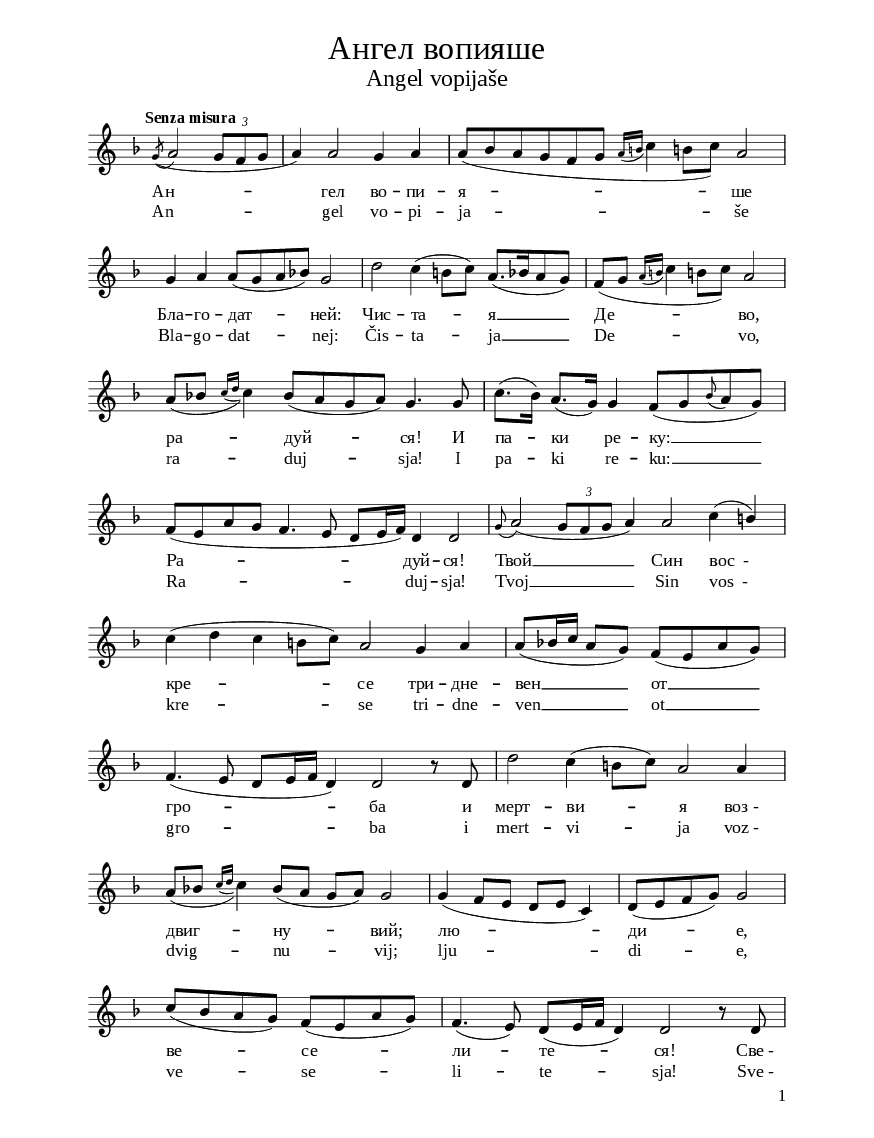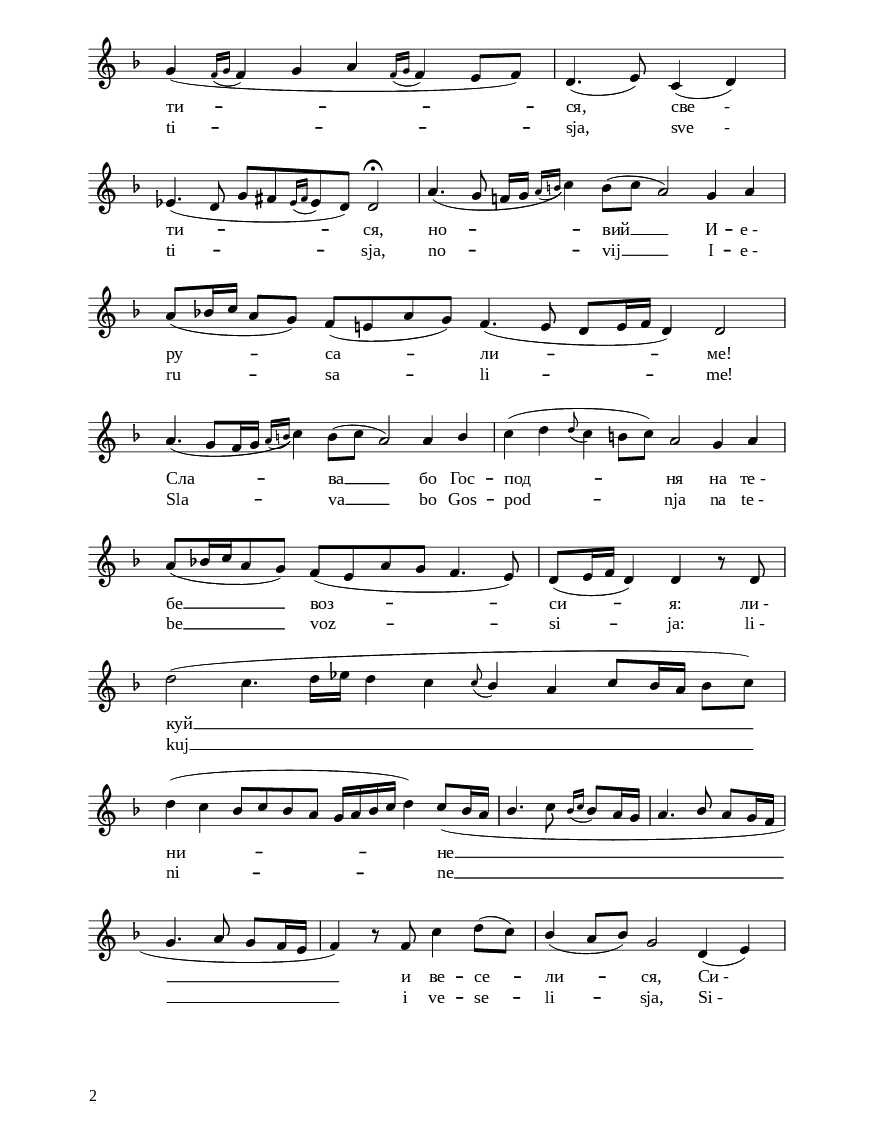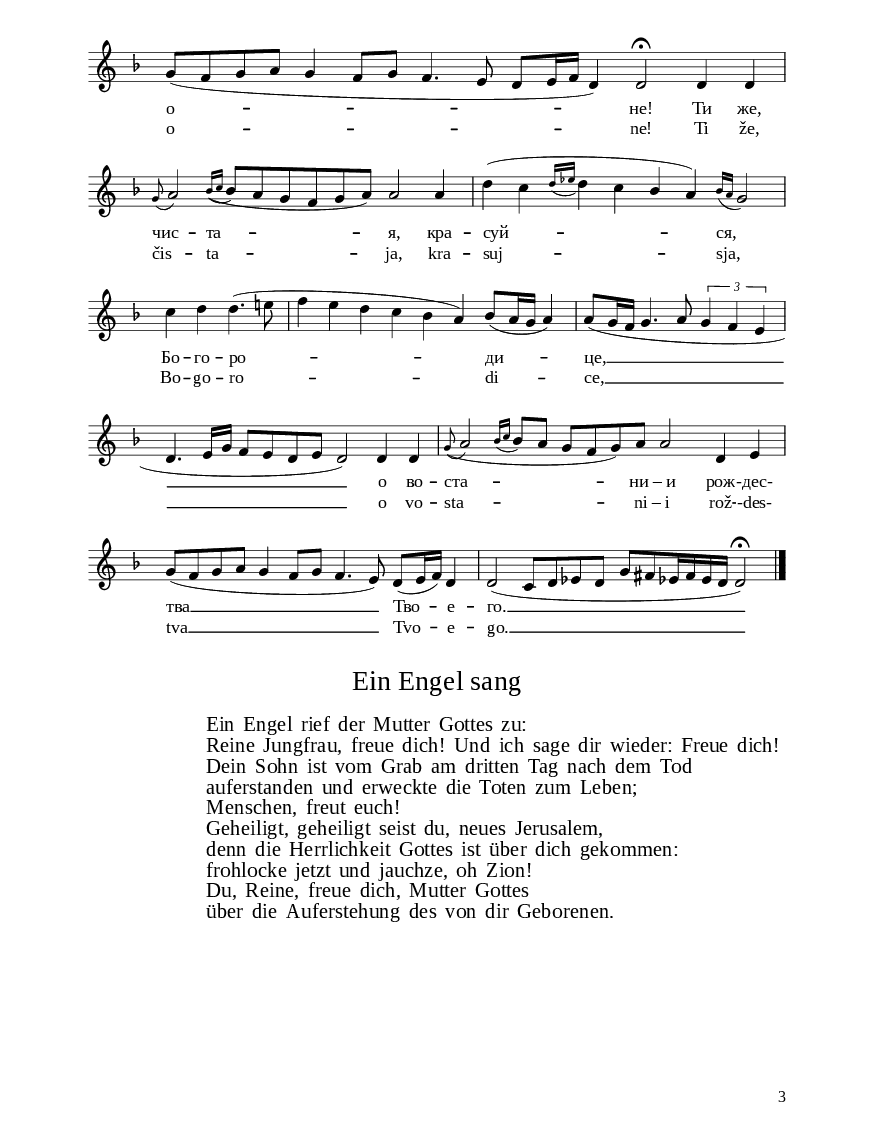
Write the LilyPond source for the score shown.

\version "2.24.1"

% include paper part and global functions
\include "include/globals.ily"

\bookpart {
  \label #'ref064
  \tocItem \markup "Ангел вопияше – Angel vopijaše"
  \include "include/bookpart-paper.ily"
  \score {
    \include "include/score-layout.ily"

    \new Voice \relative c' {
      \clef treble
      \key d \minor
      \tempo "Senza misura"
      \autoBeamOff
      \omit Score.TimeSignature
      \cadenzaOn % allows custom bar lines


      \acciaccatura g'8 (a2 \tuplet 3/2 { g8 [f g] } \bar "|"
      a4) a2 g4 a4 \bar "|"
      \slurDown a8( [bes a g f g] \acciaccatura { a16 [b] } c4 b!8 [c]) a2 \bar "|" \break

      \slurNeutral g4 a a8 ([g a bes]) g2 \bar "|"
      d'2 c4 (b8 [c]) a8. ([bes16 a8 g]) \bar "|"
      \slurDown f8([ g] \acciaccatura { a16 [b] } c4 b!8[ c]) a2 \bar "|"  \break

      a8( [bes] \acciaccatura { c16 [d] } c4) bes8( [a g a]) g4. g8 \bar "|"
      \slurNeutral c8.( [bes16]) a8.( [g16]) g4 f8( [g \appoggiatura bes a g]) \bar "|"  \break

      f8( [e a g] f4. e8 d [e16 f]) d4 d2 \bar "|"
      \appoggiatura g8  a2( \tuplet 3/2 { g8 [f g] } a4) a2 c4( \stemUp b) \bar "|"  \break

      \stemNeutral c4( d  c b!8 [c]) a2 g4 a \bar "|"
      \stemUp a8( [bes16 c] a8 [g]) f( [e a g]) \bar "|"  \break

      f4.( e8 d[ e16 f] d4) d2 r8 d \bar "|"
      \stemNeutral d'2 c4( b!8[ c]) a2 a4 \bar "|"  \break

      \slurDown a8([bes] \acciaccatura { c16 [d] } c4) bes8( [a] g [a]) g2 \bar "|"
      g4( f8 [e] d [e] c4) \bar "|"
      d8([ e f g]) g2 \bar "|"  \break

      c8([ bes a g]) f([ e a g]) \bar "|"
      f4.( e8) d([ e16 f] d4) d2 r8 d \bar "|"  \break
      \pageBreak

      g4( \acciaccatura { f16 [g] } f4 g a \acciaccatura { f16 [g] } f4 e8[  f]) \bar "|"
      d4.( e8) c4( d) \bar "|"  \break

      ees4.( d8 g8[ fis \acciaccatura { ees16 [fis] }  ees8 d]) d2\fermata \bar "|"
      a'4.( g8 f16[ g] \acciaccatura { a16 [b] } c4) \slurNeutral b8([ c] a2) g4 a4 \bar "|"  \break

      \stemUp a8([ bes16 c] a8  [g]) f8([ e a g]) f4.( e8 d[ e16 f] d4) d2 \bar "|"  \break

      \stemNeutral \slurDown a'4.( g8[ f16 g] \acciaccatura { a16 [b!] } c4) \slurNeutral b8([ c]  a2)  a4 \stemUp b \bar "|"
      \stemNeutral c4( d \appoggiatura d8 c4 b!8[ c]) a2 g4 a \bar "|"  \break

      a8([ bes16 c a8 g]) f([ e a g] f4. e8) \bar "|"
      d8([ e16 f] d4) d r8 d \bar "|"  \break

      d'2( c4. d16[ ees] d4 c \appoggiatura c8 \stemUp bes4 a c8[ bes16 a]  \stemNeutral bes8[ c]) \bar "|"  \break

      d4( c \stemUp bes8[ c bes a] g16[ a bes c] \stemNeutral d4) \stemUp \slurDown c8([ bes16 a] \bar "|" \noBreak
      bes4. \stemNeutral c8 \acciaccatura { bes16 [c] } \stemUp bes8[ a16 g]  \bar "|" \noBreak
      a4. bes8 a[ g16 f] \bar "|" \break

      g4. a8 g8[ f16 e] \bar "|"
      f4) r8 f\stemNeutral \slurNeutral c'4 d8([ c])  \bar "|"
      \stemUp bes4( a8[ bes]) g2 d4( e)  \bar "|" \break
      \pageBreak

      g8([ f g a] g4 f8[ g] f4. e8 d8[ e16 f] d4) d2\fermata d4 d  \bar "|" \break

      \appoggiatura g8 a2 \acciaccatura { bes16([ c] } bes8[ a g f g a]) a2 a4 \bar "|"
      \stemNeutral d4( c \acciaccatura { d16[ ees!]} d4 c \stemUp bes a) \acciaccatura { bes16[ a] } g2 \bar "|" \break

      \stemNeutral c4 d d4.( e8 \bar "|" \noBreak
      f4 e d c bes a) bes8([ a16 g] a4) \bar "|" \noBreak
      a8([ g16 f] g4. a8 \tuplet 3/2 { g4 f e } \bar "|" \break

      d4. e16[ g] f8[ e d e] d2) d4 d \bar "|" \noBreak
      \appoggiatura g8( a2 \acciaccatura { bes16[ c] } bes8[ a] g8[ f g) a] a2 d,4 e \bar "|" \break

      g8([ f g a] g4 f8[ g] f4. e8) d([ e16 f)] d4 \bar "|" \noBreak
      d2( c8[  d ees! d] g8[ fis! ees!16 fis  ees d] d2)\fermata \bar "|."

      %\pageBreak
    }

    \addlyrics {
      Ан -- гел во -- пи -- я -- -- -- ше
      Бла -- го -- дат -- ней: Чис -- та -- я __ Де -- во,
      ра -- дуй -- ся! И па -- ки ре -- ку: __
      Ра -- -- дуй -- ся! Твой __ Син "вос  -"
      кре -- -- се три -- дне -- вен __  от __
      гро -- ба и мерт -- ви -- я "воз -"
      двиг -- ну -- вий; лю -- -- ди -- е,
      ве -- се -- ли -- те -- ся! "Све -"
      ти -- -- -- -- -- -- ся, "све       -"
      ти --  -- ся, но -- -- вий __ И -- "е -"
      ру -- -- са -- ли -- -- -- ме!
      Сла -- ва __ бо Гос -- под -- ня на "те -"
      бе __ воз -- -- си -- я: "ли -"
      куй __ ни -- -- не __
      и ве -- се -- ли -- ся, "Си -"
      о -- -- -- -- -- -- не! Ти же,
      чис -- та -- я, кра -- суй -- -- ся,
      Бо -- го -- ро -- -- -- ди -- це, __
      о во -- ста -- "ни – и      " рож -- "-дес-"
      тва __ Тво -- е -- го. __
    }

    \addlyrics {
      An -- gel vo -- pi -- ja -- -- -- še
      Bla -- go -- dat -- nej: Čis -- ta -- ja __ De -- vo,
      ra -- duj -- sja! I pa -- ki re -- ku: __
      Ra -- -- duj -- sja! Tvoj __ Sin "vos  -"
      kre -- -- se tri -- dne -- ven __  ot __
      gro -- ba i mert -- vi -- ja "voz -"
      dvig -- nu -- vij; lju -- -- di -- e,
      ve -- se -- li -- te -- sja! "Sve -"
      ti -- -- -- -- -- -- sja, "sve       -"
      ti --  -- sja, no -- -- vij __ I -- "e -"
      ru -- -- sa -- li -- -- -- me!
      Sla -- va __ bo Gos -- pod -- nja na "te -"
      be __ voz -- -- si -- ja: "li -"
      kuj __ ni -- -- ne __
      i ve -- se -- li -- sja, "Si -"
      o -- -- -- -- -- -- ne! Ti že,
      čis -- ta -- ja, kra -- suj -- -- sja,
      Bo -- go -- ro -- -- -- di -- ce, __
      o vo -- sta -- "ni – i      " rož -- "-des-"
      tva __ Tvo -- e -- go. __
    }

    \header {
      title = \titleFunc "Ангел вопияше" "Angel vopijaše"
    }

    \midi{}

  } % score


  % include foreign translation(s) of the song
  \version "2.24.0"

\markup \fill-line { \fontsize #deTitleFontSize "Ein Engel sang" }
\markup \null
\markup \null
\markup \fontsize #deCoupletFontSize {
  \hspace #10
  \override #`(baseline-skip . ,deCoupletBaselineSkip)

  \column {

    \line { " "Ein Engel rief der Mutter Gottes zu:}

    \line { " "Reine Jungfrau, freue dich! Und ich sage dir wieder: Freue dich!}

    \line { " "Dein Sohn ist vom Grab am dritten Tag nach dem Tod}

    \line { " "auferstanden und erweckte die Toten zum Leben;}

    \line { " "Menschen, freut euch!}


    \line { " "Geheiligt, geheiligt seist du, neues Jerusalem, }

    \line { " "denn die Herrlichkeit Gottes ist über dich gekommen: }

    \line { " "frohlocke jetzt und jauchze, oh Zion!}

    \line { " "Du, Reine, freue dich, Mutter Gottes}

    \line { " "über die Auferstehung des von dir Geborenen.}


  }

}


} % bookpart
